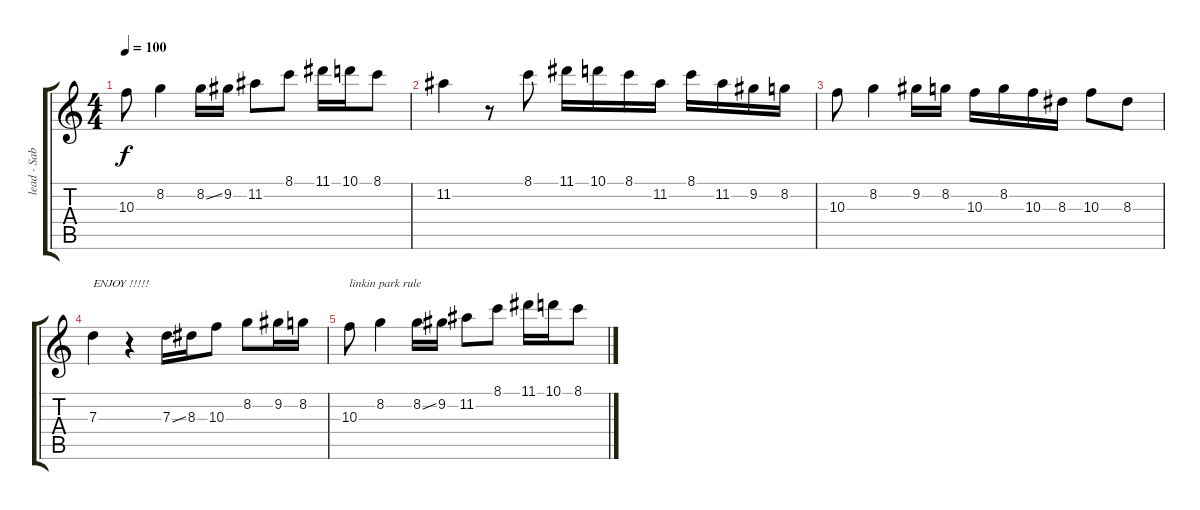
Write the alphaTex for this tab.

\track ("lead - Sabin" "lead - Sab") {instrument electricguitarclean}
\staff {score tabs}
\tuning (E4 B3 G3 D3 A2 E2) {hide}
\ts (4 4)
\tempo 100
\clef g2
\ks c
10.3.8{dy f} 8.2.4 8.2{ss}.16 9.2.16 11.2.8 8.1.8 11.1.16 10.1.16 8.1.8 |
11.2.4 r.8 8.1.8 11.1.16 10.1.16 8.1.16 11.2.16 8.1.16 11.2.16 9.2.16 8.2.16 |
10.3.8 8.2.4 9.2.16 8.2.16 10.3.16 8.2.16 10.3.16 8.3.16 10.3.8 8.3.8 |
7.3.4{txt "ENJOY !!!!!"} r.4 7.3{ss}.16 8.3.16 10.3.8 8.2.8 9.2.16 8.2.16 |
10.3.8{txt "linkin park rule"} 8.2.4 8.2{ss}.16 9.2.16 11.2.8 8.1.8 11.1.16 10.1.16 8.1.8
